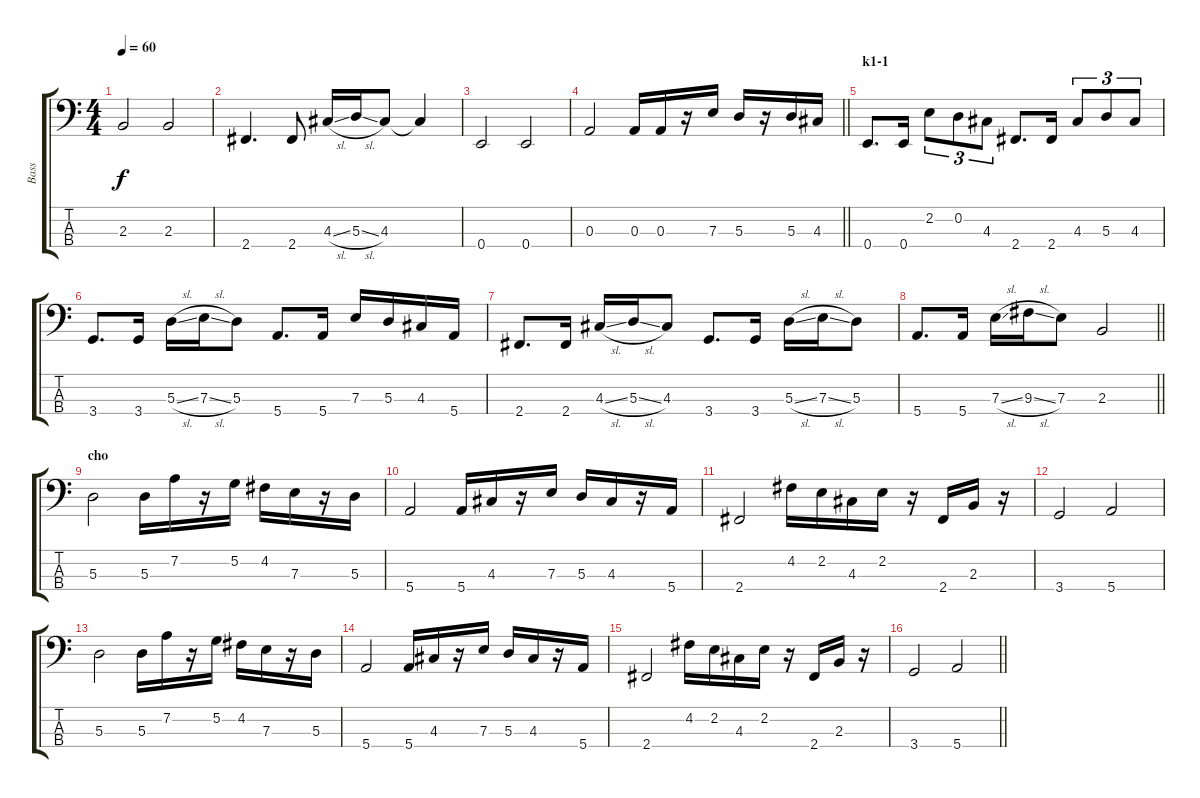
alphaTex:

\track ("Bass" "Bass") {instrument electricbassfinger}
\staff {score tabs}
\tuning (G2 D2 A1 E1) {hide}
\ts (4 4)
\tempo 60
\clef f4
\ks c
2.3.2{dy f} 2.3.2 |
2.4.4{d} 2.4.8 4.3{sl}.16 5.3{sl}.16 4.3.8 4.3{t}.4 |
0.4.2 0.4.2 |
\barLineRight lightlight
0.3.2 0.3.16 0.3.16 r.16 7.3.16 5.3.16 r.16 5.3.16 4.3.16 |
\section ("" "k1-1")
0.4.8{d} 0.4.16 2.2.8{tu (3 2)} 0.2.8{tu (3 2)} 4.3.8{tu (3 2)} 2.4.8{d} 2.4.16 4.3.8{tu (3 2)} 5.3.8{tu (3 2)} 4.3.8{tu (3 2)} |
3.4.8{d} 3.4.16 5.3{sl}.16 7.3{sl}.16 5.3.8 5.4.8{d} 5.4.16 7.3.16 5.3.16 4.3.16 5.4.16 |
2.4.8{d} 2.4.16 4.3{sl}.16 5.3{sl}.16 4.3.8 3.4.8{d} 3.4.16 5.3{sl}.16 7.3{sl}.16 5.3.8 |
\barLineRight lightlight
5.4.8{d} 5.4.16 7.3{sl}.16 9.3{sl}.16 7.3.8 2.3.2 |
\section ("" "cho")
5.3.2 5.3.16 7.2.16 r.16 5.2.16 4.2.16 7.3.16 r.16 5.3.16 |
5.4.2 5.4.16 4.3.16 r.16 7.3.16 5.3.16 4.3.16 r.16 5.4.16 |
2.4.2 4.2.16 2.2.16 4.3.16 2.2.16 r.16 2.4.16 2.3.16 r.16 |
3.4.2 5.4.2 |
5.3.2 5.3.16 7.2.16 r.16 5.2.16 4.2.16 7.3.16 r.16 5.3.16 |
5.4.2 5.4.16 4.3.16 r.16 7.3.16 5.3.16 4.3.16 r.16 5.4.16 |
2.4.2 4.2.16 2.2.16 4.3.16 2.2.16 r.16 2.4.16 2.3.16 r.16 |
\barLineRight lightlight
3.4.2 5.4.2
